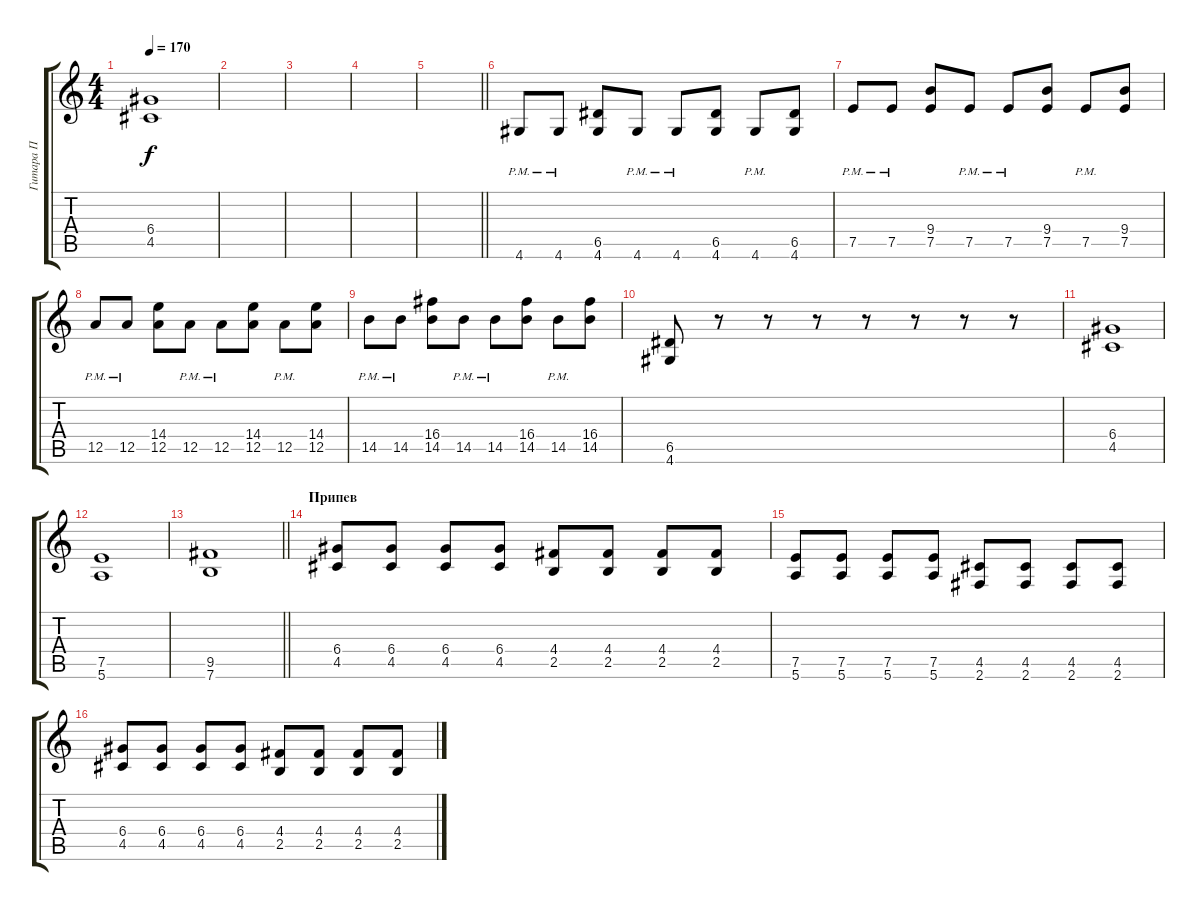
\track ("Гитара П" "Гитара П") {instrument overdrivenguitar}
\staff {score tabs}
\tuning (E4 B3 G3 D3 A2 E2) {hide}
\ts (4 4)
\tempo 170
\clef g2
\ks c
(6.4{t} 4.5{t}).1{dy f} |
|
|
|
\barLineRight lightlight
|
\section ("" " ")
4.6{pm}.8{volume 10} 4.6{pm}.8 (6.5 4.6).8 4.6{pm}.8 4.6{pm}.8 (6.5 4.6).8 4.6{pm}.8 (6.5 4.6).8 |
7.5{pm}.8 7.5{pm}.8 (9.4 7.5).8 7.5{pm}.8 7.5{pm}.8 (9.4 7.5).8 7.5{pm}.8 (9.4 7.5).8 |
12.5{pm}.8 12.5{pm}.8 (14.4 12.5).8 12.5{pm}.8 12.5{pm}.8 (14.4 12.5).8 12.5{pm}.8 (14.4 12.5).8 |
14.5{pm}.8 14.5{pm}.8 (16.4 14.5).8 14.5{pm}.8 14.5{pm}.8 (16.4 14.5).8 14.5{pm}.8 (16.4 14.5).8 |
(6.5 4.6).8 r.8 r.8 r.8 r.8 r.8 r.8 r.8 |
(6.4 4.5).1 |
(7.5 5.6).1 |
\barLineRight lightlight
(9.5 7.6).1 |
\section ("" "Припев")
(6.4 4.5).8 (6.4 4.5).8 (6.4 4.5).8 (6.4 4.5).8 (4.4 2.5).8 (4.4 2.5).8 (4.4 2.5).8 (4.4 2.5).8 |
(7.5 5.6).8 (7.5 5.6).8 (7.5 5.6).8 (7.5 5.6).8 (4.5 2.6).8 (4.5 2.6).8 (4.5 2.6).8 (4.5 2.6).8 |
(6.4 4.5).8 (6.4 4.5).8 (6.4 4.5).8 (6.4 4.5).8 (4.4 2.5).8 (4.4 2.5).8 (4.4 2.5).8 (4.4 2.5).8
